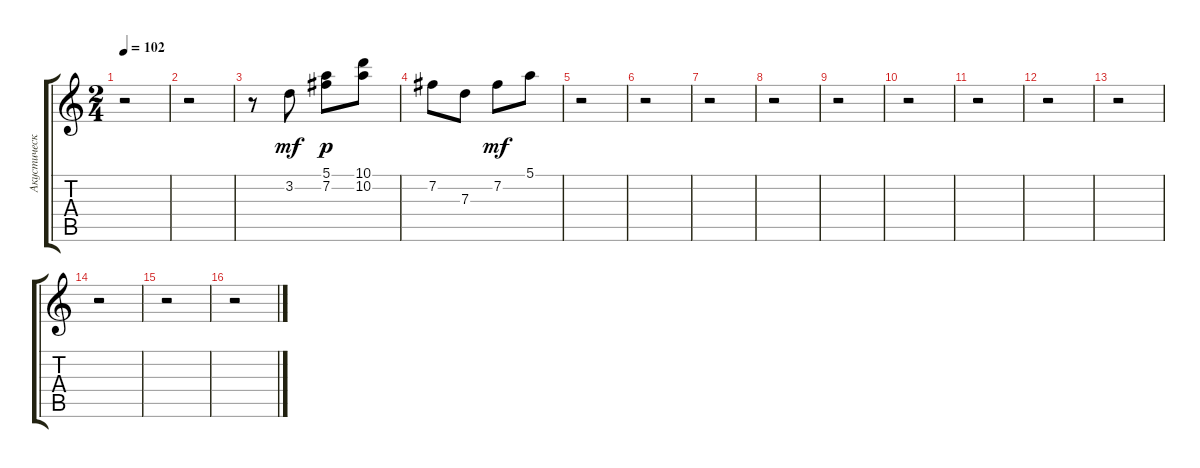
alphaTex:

\track ("Акустическая гитара" "Акустическ") {instrument acousticguitarsteel}
\staff {score tabs}
\tuning (E4 B3 G3 D3 A2 E2) {hide}
\ts (2 4)
\tempo 102
\clef g2
\ks c
r.2{dy p} |
r.2 |
r.8 3.2.8{dy mf} (5.1 7.2).8{dy p} (10.1 10.2).8 |
7.2.8 7.3.8 7.2.8{dy mf} 5.1.8 |
r.2 |
r.2 |
r.2 |
r.2 |
r.2 |
r.2 |
r.2 |
r.2 |
r.2 |
r.2 |
r.2 |
r.2
